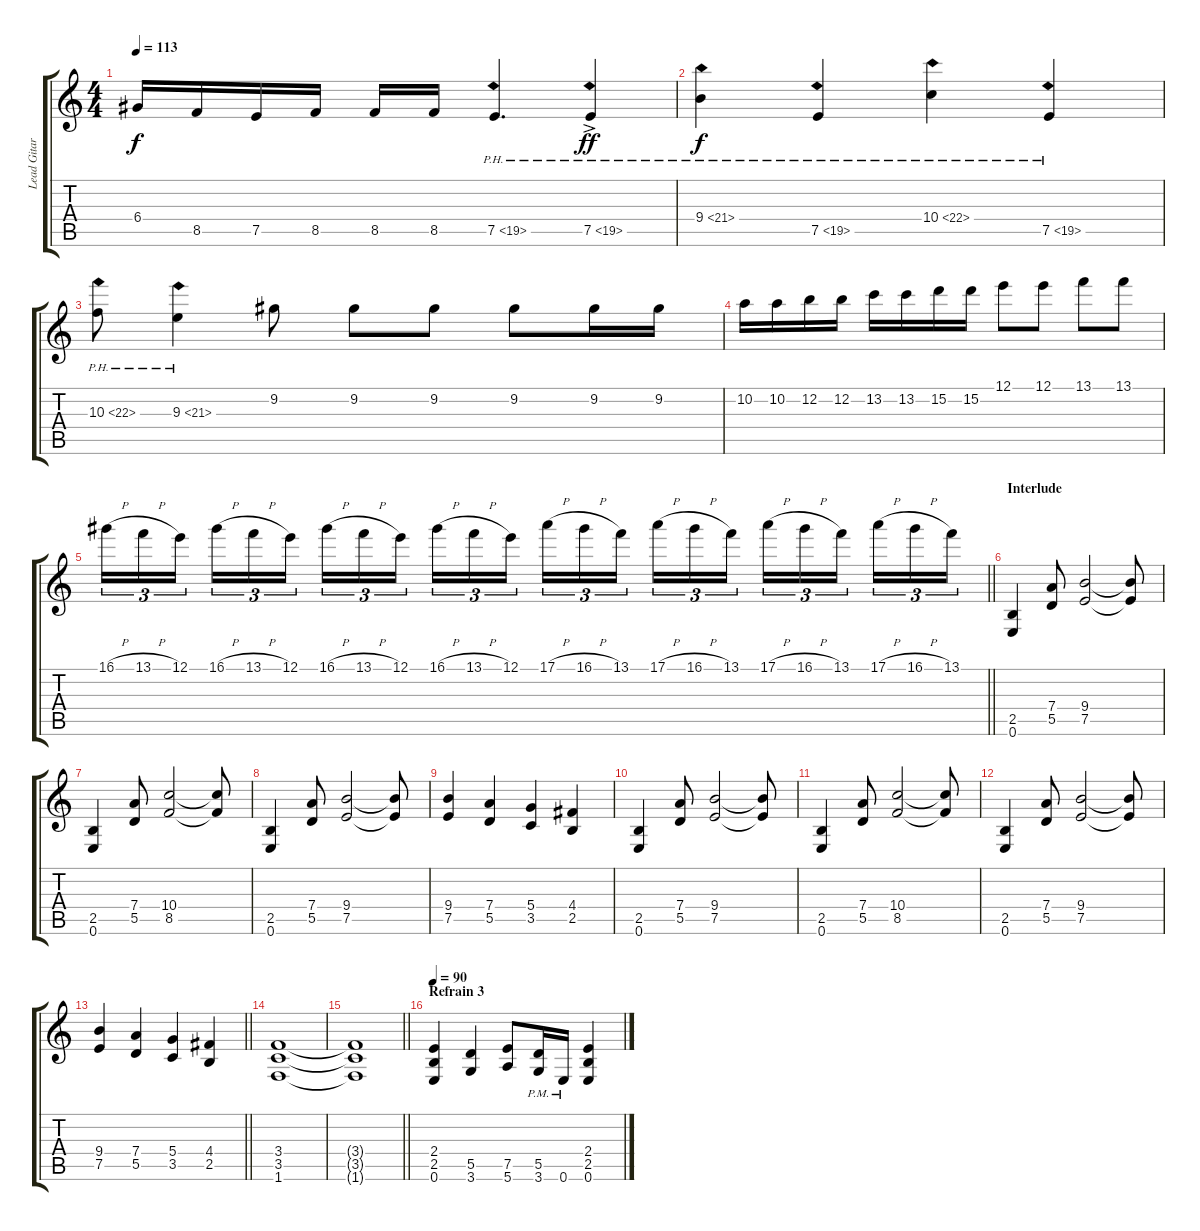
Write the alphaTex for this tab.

\track ("Lead Gitarre" "Lead Gitar") {instrument overdrivenguitar}
\staff {score tabs}
\tuning (E4 B3 G3 D3 A2 E2) {hide}
\ts (4 4)
\tempo 113
\clef g2
\ks c
6.4.16{dy f} 8.5.16 7.5.16 8.5.16 8.5.16 8.5.16 7.5{ph 12}.4{d} 7.5{ph 12 ac}.4{dy ff} |
9.4{ph 12}.4{dy f} 7.5{ph 12}.4 10.4{ph 12}.4 7.5{ph 12}.4 |
10.3{ph 12}.8 9.3{ph 12}.4 9.2.8 9.2.8 9.2.8 9.2.8 9.2.16 9.2.16 |
10.2.16 10.2.16 12.2.16 12.2.16 13.2.16 13.2.16 15.2.16 15.2.16 12.1.8 12.1.8 13.1.8 13.1.8 |
\barLineRight lightlight
16.1{h}.16{tu (3 2)} 13.1{h}.16{tu (3 2)} 12.1.16{tu (3 2) beam splitsecondary} 16.1{h}.16{tu (3 2)} 13.1{h}.16{tu (3 2)} 12.1.16{tu (3 2)} 16.1{h}.16{tu (3 2)} 13.1{h}.16{tu (3 2)} 12.1.16{tu (3 2) beam splitsecondary} 16.1{h}.16{tu (3 2)} 13.1{h}.16{tu (3 2)} 12.1.16{tu (3 2)} 17.1{h}.16{tu (3 2)} 16.1{h}.16{tu (3 2)} 13.1.16{tu (3 2) beam splitsecondary} 17.1{h}.16{tu (3 2)} 16.1{h}.16{tu (3 2)} 13.1.16{tu (3 2)} 17.1{h}.16{tu (3 2)} 16.1{h}.16{tu (3 2)} 13.1.16{tu (3 2) beam splitsecondary} 17.1{h}.16{tu (3 2)} 16.1{h}.16{tu (3 2)} 13.1.16{tu (3 2)} |
\section ("" "Interlude")
(2.5 0.6).4 (7.4 5.5).8 (9.4 7.5).2 (9.4{t} 7.5{t}).8 |
(2.5 0.6).4 (7.4 5.5).8 (10.4 8.5).2 (10.4{t} 8.5{t}).8 |
(2.5 0.6).4 (7.4 5.5).8 (9.4 7.5).2 (9.4{t} 7.5{t}).8 |
(9.4 7.5).4 (7.4 5.5).4 (5.4 3.5).4 (4.4 2.5).4 |
(2.5 0.6).4 (7.4 5.5).8 (9.4 7.5).2 (9.4{t} 7.5{t}).8 |
(2.5 0.6).4 (7.4 5.5).8 (10.4 8.5).2 (10.4{t} 8.5{t}).8 |
(2.5 0.6).4 (7.4 5.5).8 (9.4 7.5).2 (9.4{t} 7.5{t}).8 |
\barLineRight lightlight
(9.4 7.5).4 (7.4 5.5).4 (5.4 3.5).4 (4.4 2.5).4 |
(3.4 3.5 1.6).1 |
\barLineRight lightlight
(3.4{t} 3.5{t} 1.6{t}).1 |
\section ("" "Refrain 3")
\tempo 90
(2.4 2.5 0.6).4 (5.5 3.6).4 (7.5 5.6).8 (5.5{pm} 3.6{pm}).16 0.6{pm}.16 (2.4 2.5 0.6).4
